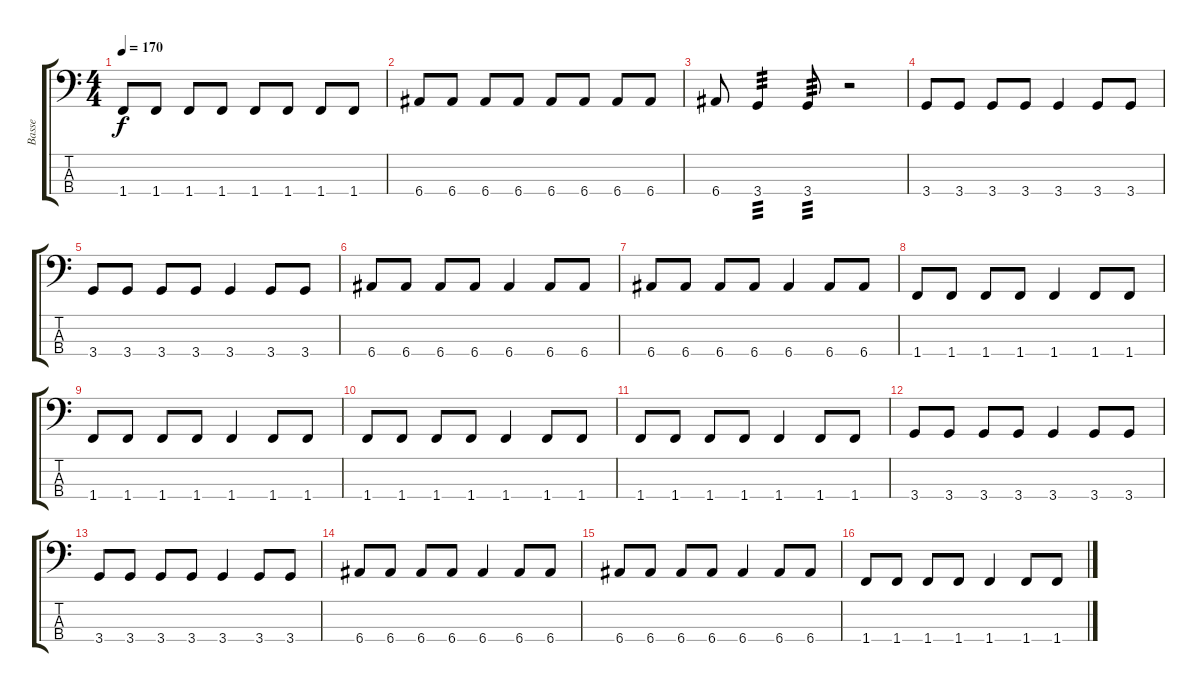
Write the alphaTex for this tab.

\track ("Basse" "Basse") {instrument electricbassfinger}
\staff {score tabs}
\tuning (G2 D2 A1 E1) {hide}
\ts (4 4)
\tempo 170
\clef f4
\ks c
1.4.8{dy f} 1.4.8 1.4.8 1.4.8 1.4.8 1.4.8 1.4.8 1.4.8 |
6.4.8 6.4.8 6.4.8 6.4.8 6.4.8 6.4.8 6.4.8 6.4.8 |
6.4.8 3.4.4{tp 3} 3.4.8{tp 3} r.2 |
3.4.8 3.4.8 3.4.8 3.4.8 3.4.4 3.4.8 3.4.8 |
3.4.8 3.4.8 3.4.8 3.4.8 3.4.4 3.4.8 3.4.8 |
6.4.8 6.4.8 6.4.8 6.4.8 6.4.4 6.4.8 6.4.8 |
6.4.8 6.4.8 6.4.8 6.4.8 6.4.4 6.4.8 6.4.8 |
1.4.8 1.4.8 1.4.8 1.4.8 1.4.4 1.4.8 1.4.8 |
1.4.8 1.4.8 1.4.8 1.4.8 1.4.4 1.4.8 1.4.8 |
1.4.8 1.4.8 1.4.8 1.4.8 1.4.4 1.4.8 1.4.8 |
1.4.8 1.4.8 1.4.8 1.4.8 1.4.4 1.4.8 1.4.8 |
3.4.8 3.4.8 3.4.8 3.4.8 3.4.4 3.4.8 3.4.8 |
3.4.8 3.4.8 3.4.8 3.4.8 3.4.4 3.4.8 3.4.8 |
6.4.8 6.4.8 6.4.8 6.4.8 6.4.4 6.4.8 6.4.8 |
6.4.8 6.4.8 6.4.8 6.4.8 6.4.4 6.4.8 6.4.8 |
1.4.8 1.4.8 1.4.8 1.4.8 1.4.4 1.4.8 1.4.8
